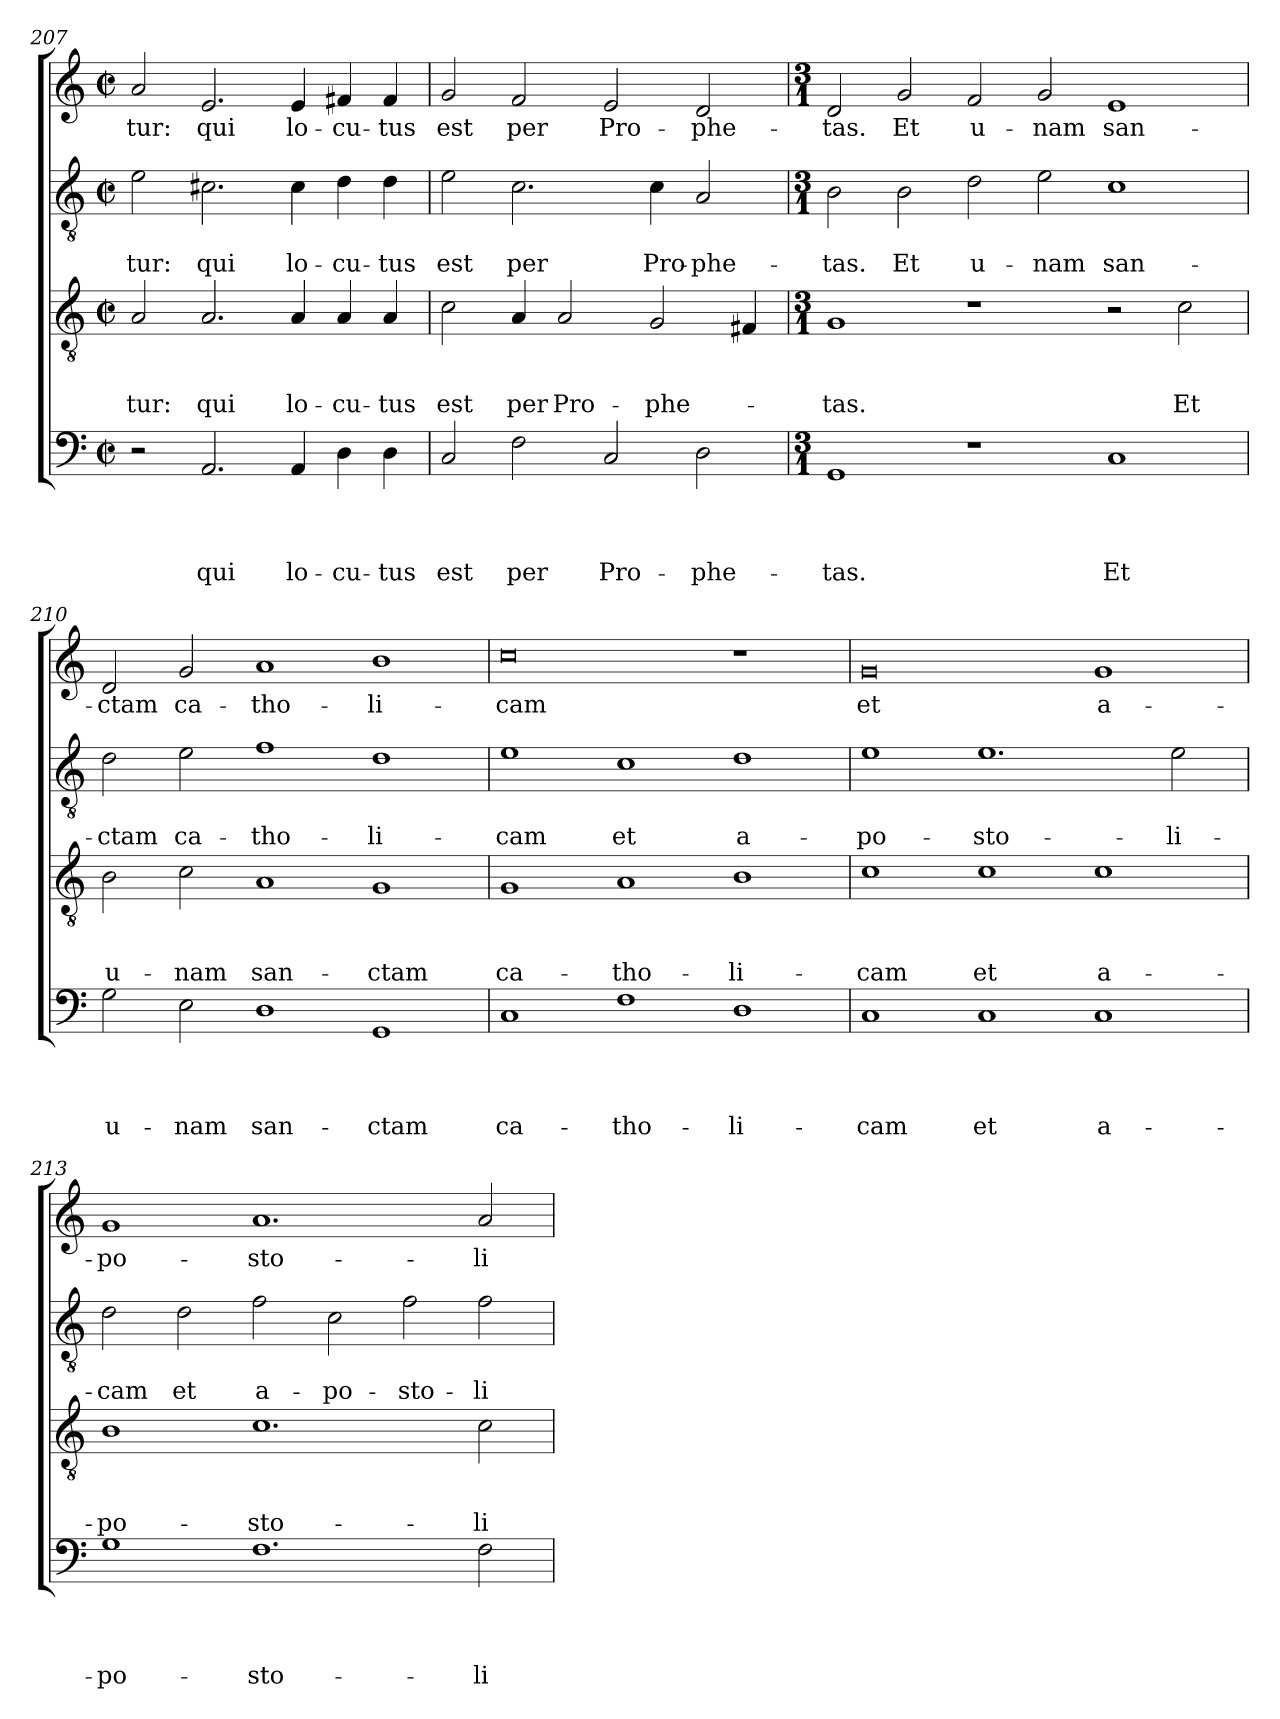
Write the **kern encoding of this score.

**kern	**text	**text	**text	**text	**kern	**text	**text	**text	**kern	**text	**text	**kern	**text
*part4	*part4	*part4	*part4	*part4	*part3	*part3	*part3	*part3	*part2	*part2	*part2	*part1	*part1
*staff4	*staff4	*staff4	*staff4	*staff4	*staff3	*staff3	*staff3	*staff3	*staff2	*staff2	*staff2	*staff1	*staff1
*clefF4	*	*	*	*	*clefGv2	*	*	*	*clefGv2	*	*	*clefG2	*
*k[]	*	*	*	*	*k[]	*	*	*	*k[]	*	*	*k[]	*
*C:	*	*	*	*	*C:	*	*	*	*C:	*	*	*C:	*
*M2/2	*	*	*	*	*M2/2	*	*	*	*M2/2	*	*	*M2/2	*
*met(c|)	*	*	*	*	*met(c|)	*	*	*	*met(c|)	*	*	*met(c|)	*
=207	=207	=207	=207	=207	=207	=207	=207	=207	=207	=207	=207	=207	=207
2r	.	.	.	.	2A/	.	.	-tur:	2e\	.	-tur:	2a/	-tur:
2.AA/	.	.	.	qui	2.A/	.	.	qui	2.c#X\	.	qui	2.e/	qui
4AA/	.	.	.	lo-	4A/	.	.	lo-	4c#\	.	lo-	4e/	lo-
4D\	.	.	.	-cu-	4A/	.	.	-cu-	4d\	.	-cu-	4f#X/	-cu-
4D\	.	.	.	-tus	4A/	.	.	-tus	4d\	.	-tus	4f#/	-tus
=208	=208	=208	=208	=208	=208	=208	=208	=208	=208	=208	=208	=208	=208
2C/	.	.	.	est	2c\	.	.	est	2e\	.	est	2g/	est
2F\	.	.	.	per	4A/	.	.	per	2.c\	.	per	2f/	per
.	.	.	.	.	2A/	.	.	Pro-	.	.	.	.	.
2C/	.	.	.	Pro-	.	.	.	.	.	.	.	2e/	Pro-
.	.	.	.	.	2G/	.	.	-phe-	4c\	.	Pro-	.	.
2D\	.	.	.	-phe-	.	.	.	.	2A/	.	-phe-	2d/	-phe-
.	.	.	.	.	4F#X/	.	.	.	.	.	.	.	.
!!LO:LB:g=z
=209	=209	=209	=209	=209	=209	=209	=209	=209	=209	=209	=209	=209	=209
*M3/1	*	*	*	*	*M3/1	*	*	*	*M3/1	*	*	*M3/1	*
1GG	.	.	.	-tas.	1G	.	.	-tas.	2B\	.	-tas.	2d/	-tas.
.	.	.	.	.	.	.	.	.	2B\	.	Et	2g/	Et
1r	.	.	.	.	1r	.	.	.	2d\	.	u-	2f/	u-
.	.	.	.	.	.	.	.	.	2e\	.	-nam	2g/	-nam
1C	.	.	.	Et	2r	.	.	.	1c	.	san-	1e	san-
.	.	.	.	.	2c\	.	.	Et	.	.	.	.	.
=210	=210	=210	=210	=210	=210	=210	=210	=210	=210	=210	=210	=210	=210
2G\	.	.	.	u-	2B\	.	.	u-	2d\	.	-ctam	2d/	-ctam
2E\	.	.	.	-nam	2c\	.	.	-nam	2e\	.	ca-	2g/	ca-
1D	.	.	.	san-	1A	.	.	san-	1f	.	-tho-	1a	-tho-
1GG	.	.	.	-ctam	1G	.	.	-ctam	1d	.	-li-	1b	-li-
=211	=211	=211	=211	=211	=211	=211	=211	=211	=211	=211	=211	=211	=211
1C	.	.	.	ca-	1G	.	.	ca-	1e	.	-cam	0cc	-cam
1F	.	.	.	-tho-	1A	.	.	-tho-	1c	.	et	.	.
1D	.	.	.	-li-	1B	.	.	-li-	1d	.	a-	1r	.
=212	=212	=212	=212	=212	=212	=212	=212	=212	=212	=212	=212	=212	=212
1C	.	.	.	-cam	1c	.	.	-cam	1e	.	-po-	0g	et
1C	.	.	.	et	1c	.	.	et	1.e	.	-sto-	.	.
1C	.	.	.	a-	1c	.	.	a-	.	.	.	1g	a-
.	.	.	.	.	.	.	.	.	2e\	.	-li-	.	.
=213	=213	=213	=213	=213	=213	=213	=213	=213	=213	=213	=213	=213	=213
1G	.	.	.	-po-	1B	.	.	-po-	2d\	.	-cam	1g	-po-
.	.	.	.	.	.	.	.	.	2d\	.	et	.	.
1.F	.	.	.	-sto-	1.c	.	.	-sto-	2f\	.	a-	1.a	-sto-
.	.	.	.	.	.	.	.	.	2c\	.	-po-	.	.
.	.	.	.	.	.	.	.	.	2f\	.	-sto-	.	.
2F\	.	.	.	-li-	2c\	.	.	-li-	2f\	.	-li-	2a/	-li-
=	=	=	=	=	=	=	=	=	=	=	=	=	=
*-	*-	*-	*-	*-	*-	*-	*-	*-	*-	*-	*-	*-	*-
